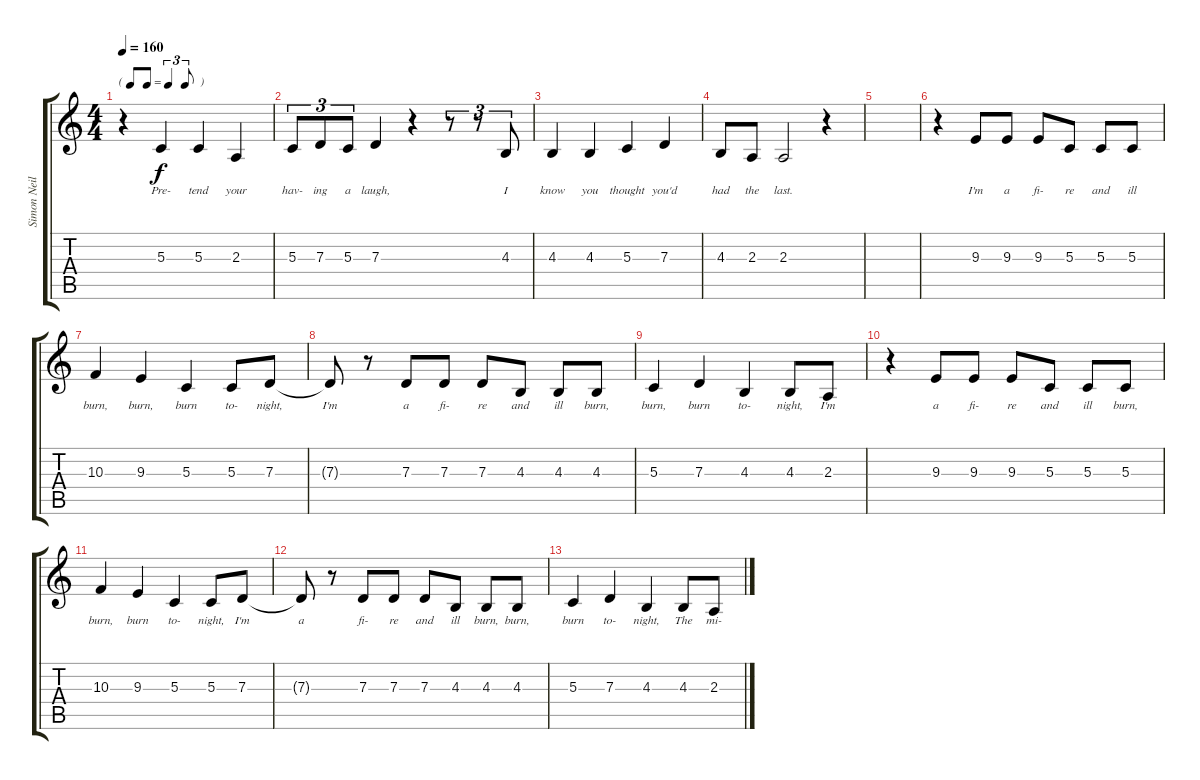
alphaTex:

\track ("Simon Neil" "Simon Neil") {instrument altosax}
\staff {score tabs}
\tuning (E4 B3 G3 D3 A2 E2) {hide}
\ts (4 4)
\tf triplet8th
\tempo 160
\clef g2
\ks c
r.4{dy f} 5.3.4{lyrics (0 "Pre-") lyrics (1 "") lyrics (2 "") lyrics (3 "") lyrics (4 "")} 5.3.4{lyrics (0 "tend") lyrics (1 "") lyrics (2 "") lyrics (3 "") lyrics (4 "")} 2.3.4{lyrics (0 "your") lyrics (1 "") lyrics (2 "") lyrics (3 "") lyrics (4 "")} |
5.3.8{tu (3 2) lyrics (0 "hav-") lyrics (1 "") lyrics (2 "") lyrics (3 "") lyrics (4 "")} 7.3.8{tu (3 2) lyrics (0 "ing") lyrics (1 "") lyrics (2 "") lyrics (3 "") lyrics (4 "")} 5.3.8{tu (3 2) lyrics (0 "a") lyrics (1 "") lyrics (2 "") lyrics (3 "") lyrics (4 "")} 7.3.4{lyrics (0 "laugh,") lyrics (1 "") lyrics (2 "") lyrics (3 "") lyrics (4 "")} r.4 r.8{tu (3 2)} r.8{tu (3 2)} 4.3.8{tu (3 2) lyrics (0 "I") lyrics (1 "") lyrics (2 "") lyrics (3 "") lyrics (4 "")} |
4.3.4{lyrics (0 "know") lyrics (1 "") lyrics (2 "") lyrics (3 "") lyrics (4 "")} 4.3.4{lyrics (0 "you") lyrics (1 "") lyrics (2 "") lyrics (3 "") lyrics (4 "")} 5.3.4{lyrics (0 "thought") lyrics (1 "") lyrics (2 "") lyrics (3 "") lyrics (4 "")} 7.3.4{lyrics (0 "you'd") lyrics (1 "") lyrics (2 "") lyrics (3 "") lyrics (4 "")} |
4.3.8{lyrics (0 "had") lyrics (1 "") lyrics (2 "") lyrics (3 "") lyrics (4 "")} 2.3.8{lyrics (0 "the") lyrics (1 "") lyrics (2 "") lyrics (3 "") lyrics (4 "")} 2.3.2{lyrics (0 "last.") lyrics (1 "") lyrics (2 "") lyrics (3 "") lyrics (4 "")} r.4 |
|
r.4 9.3.8{lyrics (0 "I'm") lyrics (1 "") lyrics (2 "") lyrics (3 "") lyrics (4 "")} 9.3.8{lyrics (0 "a") lyrics (1 "") lyrics (2 "") lyrics (3 "") lyrics (4 "")} 9.3.8{lyrics (0 "fi-") lyrics (1 "") lyrics (2 "") lyrics (3 "") lyrics (4 "")} 5.3.8{lyrics (0 "re") lyrics (1 "") lyrics (2 "") lyrics (3 "") lyrics (4 "")} 5.3.8{lyrics (0 "and") lyrics (1 "") lyrics (2 "") lyrics (3 "") lyrics (4 "")} 5.3.8{lyrics (0 "ill") lyrics (1 "") lyrics (2 "") lyrics (3 "") lyrics (4 "")} |
10.3.4{lyrics (0 "burn,") lyrics (1 "") lyrics (2 "") lyrics (3 "") lyrics (4 "")} 9.3.4{lyrics (0 "burn,") lyrics (1 "") lyrics (2 "") lyrics (3 "") lyrics (4 "")} 5.3.4{lyrics (0 "burn") lyrics (1 "") lyrics (2 "") lyrics (3 "") lyrics (4 "")} 5.3.8{lyrics (0 "to-") lyrics (1 "") lyrics (2 "") lyrics (3 "") lyrics (4 "")} 7.3.8{lyrics (0 "night,") lyrics (1 "") lyrics (2 "") lyrics (3 "") lyrics (4 "")} |
7.3{t}.8{lyrics (0 "I'm") lyrics (1 "") lyrics (2 "") lyrics (3 "") lyrics (4 "")} r.8 7.3.8{lyrics (0 "a") lyrics (1 "") lyrics (2 "") lyrics (3 "") lyrics (4 "")} 7.3.8{lyrics (0 "fi-") lyrics (1 "") lyrics (2 "") lyrics (3 "") lyrics (4 "")} 7.3.8{lyrics (0 "re") lyrics (1 "") lyrics (2 "") lyrics (3 "") lyrics (4 "")} 4.3.8{lyrics (0 "and") lyrics (1 "") lyrics (2 "") lyrics (3 "") lyrics (4 "")} 4.3.8{lyrics (0 "ill") lyrics (1 "") lyrics (2 "") lyrics (3 "") lyrics (4 "")} 4.3.8{lyrics (0 "burn,") lyrics (1 "") lyrics (2 "") lyrics (3 "") lyrics (4 "")} |
5.3.4{lyrics (0 "burn,") lyrics (1 "") lyrics (2 "") lyrics (3 "") lyrics (4 "")} 7.3.4{lyrics (0 "burn") lyrics (1 "") lyrics (2 "") lyrics (3 "") lyrics (4 "")} 4.3.4{lyrics (0 "to-") lyrics (1 "") lyrics (2 "") lyrics (3 "") lyrics (4 "")} 4.3.8{lyrics (0 "night,") lyrics (1 "") lyrics (2 "") lyrics (3 "") lyrics (4 "")} 2.3.8{lyrics (0 "I'm") lyrics (1 "") lyrics (2 "") lyrics (3 "") lyrics (4 "")} |
r.4 9.3.8{lyrics (0 "a") lyrics (1 "") lyrics (2 "") lyrics (3 "") lyrics (4 "")} 9.3.8{lyrics (0 "fi-") lyrics (1 "") lyrics (2 "") lyrics (3 "") lyrics (4 "")} 9.3.8{lyrics (0 "re") lyrics (1 "") lyrics (2 "") lyrics (3 "") lyrics (4 "")} 5.3.8{lyrics (0 "and") lyrics (1 "") lyrics (2 "") lyrics (3 "") lyrics (4 "")} 5.3.8{lyrics (0 "ill") lyrics (1 "") lyrics (2 "") lyrics (3 "") lyrics (4 "")} 5.3.8{lyrics (0 "burn,") lyrics (1 "") lyrics (2 "") lyrics (3 "") lyrics (4 "")} |
10.3.4{lyrics (0 "burn,") lyrics (1 "") lyrics (2 "") lyrics (3 "") lyrics (4 "")} 9.3.4{lyrics (0 "burn") lyrics (1 "") lyrics (2 "") lyrics (3 "") lyrics (4 "")} 5.3.4{lyrics (0 "to-") lyrics (1 "") lyrics (2 "") lyrics (3 "") lyrics (4 "")} 5.3.8{lyrics (0 "night,") lyrics (1 "") lyrics (2 "") lyrics (3 "") lyrics (4 "")} 7.3.8{lyrics (0 "I'm") lyrics (1 "") lyrics (2 "") lyrics (3 "") lyrics (4 "")} |
7.3{t}.8{lyrics (0 "a") lyrics (1 "") lyrics (2 "") lyrics (3 "") lyrics (4 "")} r.8 7.3.8{lyrics (0 "fi-") lyrics (1 "") lyrics (2 "") lyrics (3 "") lyrics (4 "")} 7.3.8{lyrics (0 "re") lyrics (1 "") lyrics (2 "") lyrics (3 "") lyrics (4 "")} 7.3.8{lyrics (0 "and") lyrics (1 "") lyrics (2 "") lyrics (3 "") lyrics (4 "")} 4.3.8{lyrics (0 "ill") lyrics (1 "") lyrics (2 "") lyrics (3 "") lyrics (4 "")} 4.3.8{lyrics (0 "burn,") lyrics (1 "") lyrics (2 "") lyrics (3 "") lyrics (4 "")} 4.3.8{lyrics (0 "burn,") lyrics (1 "") lyrics (2 "") lyrics (3 "") lyrics (4 "")} |
5.3.4{lyrics (0 "burn") lyrics (1 "") lyrics (2 "") lyrics (3 "") lyrics (4 "")} 7.3.4{lyrics (0 "to-") lyrics (1 "") lyrics (2 "") lyrics (3 "") lyrics (4 "")} 4.3.4{lyrics (0 "night,") lyrics (1 "") lyrics (2 "") lyrics (3 "") lyrics (4 "")} 4.3.8{lyrics (0 "The") lyrics (1 "") lyrics (2 "") lyrics (3 "") lyrics (4 "")} 2.3.8{lyrics (0 "mi-") lyrics (1 "") lyrics (2 "") lyrics (3 "") lyrics (4 "")}
